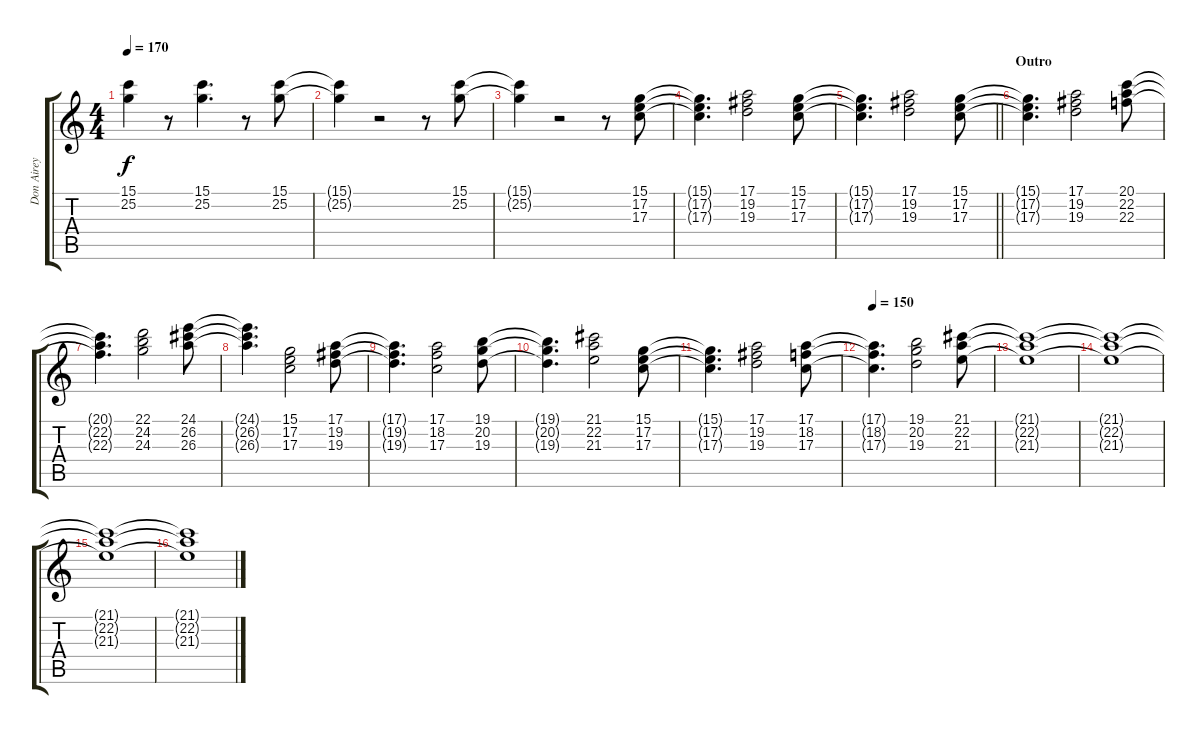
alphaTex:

\track ("Don Airey - Right Hand" "Don Airey ") {instrument drawbarorgan}
\staff {score tabs}
\tuning (E4 B3 G3 D3 A2 E2) {hide}
\ts (4 4)
\tempo 170
\clef g2
\ks c
(15.1{t} 25.2{t}).4{dy f} r.8 (15.1 25.2).4{d} r.8 (15.1 25.2).8 |
(15.1{t} 25.2{t}).4 r.2 r.8 (15.1 25.2).8 |
(15.1{t} 25.2{t}).4 r.2 r.8 (15.1 17.2 17.3).8 |
(15.1{t} 17.2{t} 17.3{t}).4{d} (17.1 19.2 19.3).2 (15.1 17.2 17.3).8 |
\barLineRight lightlight
(15.1{t} 17.2{t} 17.3{t}).4{d} (17.1 19.2 19.3).2 (15.1 17.2 17.3).8 |
\section ("" "Outro")
(15.1{t} 17.2{t} 17.3{t}).4{d} (17.1 19.2 19.3).2 (20.1 22.2 22.3).8 |
(20.1{t} 22.2{t} 22.3{t}).4{d} (22.1 24.2 24.3).2 (24.1 26.2 26.3).8 |
(24.1{t} 26.2{t} 26.3{t}).4{d} (15.1 17.2 17.3).2 (17.1 19.2 19.3).8 |
(17.1{t} 19.2{t} 19.3{t}).4{d} (17.1 18.2 17.3).2 (19.1 20.2 19.3).8 |
(19.1{t} 20.2{t} 19.3{t}).4{d} (21.1 22.2 21.3).2 (15.1 17.2 17.3).8 |
(15.1{t} 17.2{t} 17.3{t}).4{d} (17.1 19.2 19.3).2 (17.1 18.2 17.3).8 |
\tempo 150
(17.1{t} 18.2{t} 17.3{t}).4{d} (19.1 20.2 19.3).2 (21.1 22.2 21.3).8{volume 16} |
(21.1{t} 22.2{t} 21.3{t}).1 |
(21.1{t} 22.2{t} 21.3{t}).1 |
(21.1{t} 22.2{t} 21.3{t}).1 |
(21.1{t} 22.2{t} 21.3{t}).1
